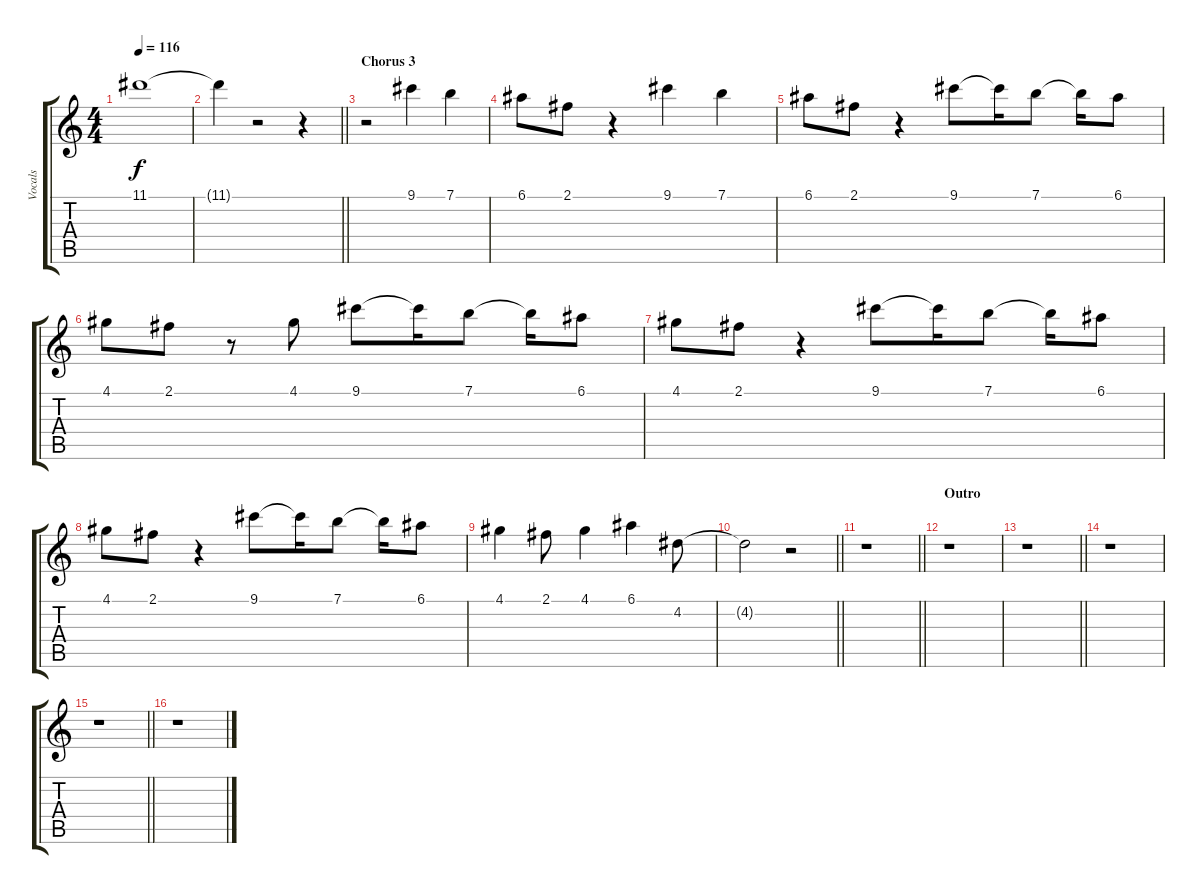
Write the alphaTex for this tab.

\track ("Vocals" "Vocals") {instrument overdrivenguitar}
\staff {score tabs}
\tuning (E4 B3 G3 D3 A2 E2) {hide}
\ts (4 4)
\tempo 116
\clef g2
\ks c
11.1{t}.1{dy f} |
\barLineRight lightlight
11.1{t}.4 r.2 r.4 |
\section ("" "Chorus 3")
r.2 9.1.4 7.1.4 |
6.1.8 2.1.8 r.4 9.1.4 7.1.4 |
6.1.8 2.1.8 r.4 9.1.8 9.1{t}.16 7.1.8 7.1{t}.16 6.1.8 |
4.1.8 2.1.8 r.8 4.1.8 9.1.8 9.1{t}.16 7.1.8 7.1{t}.16 6.1.8 |
4.1.8 2.1.8 r.4 9.1.8 9.1{t}.16 7.1.8 7.1{t}.16 6.1.8 |
4.1.8 2.1.8 r.4 9.1.8 9.1{t}.16 7.1.8 7.1{t}.16 6.1.8 |
4.1.4 2.1.8 4.1.4 6.1.4 4.2.8 |
\barLineRight lightlight
4.2{t}.2 r.2 |
\barLineRight lightlight
r.1 |
\section ("" "Outro")
r.1 |
\barLineRight lightlight
r.1 |
r.1 |
\barLineRight lightlight
r.1 |
r.1
